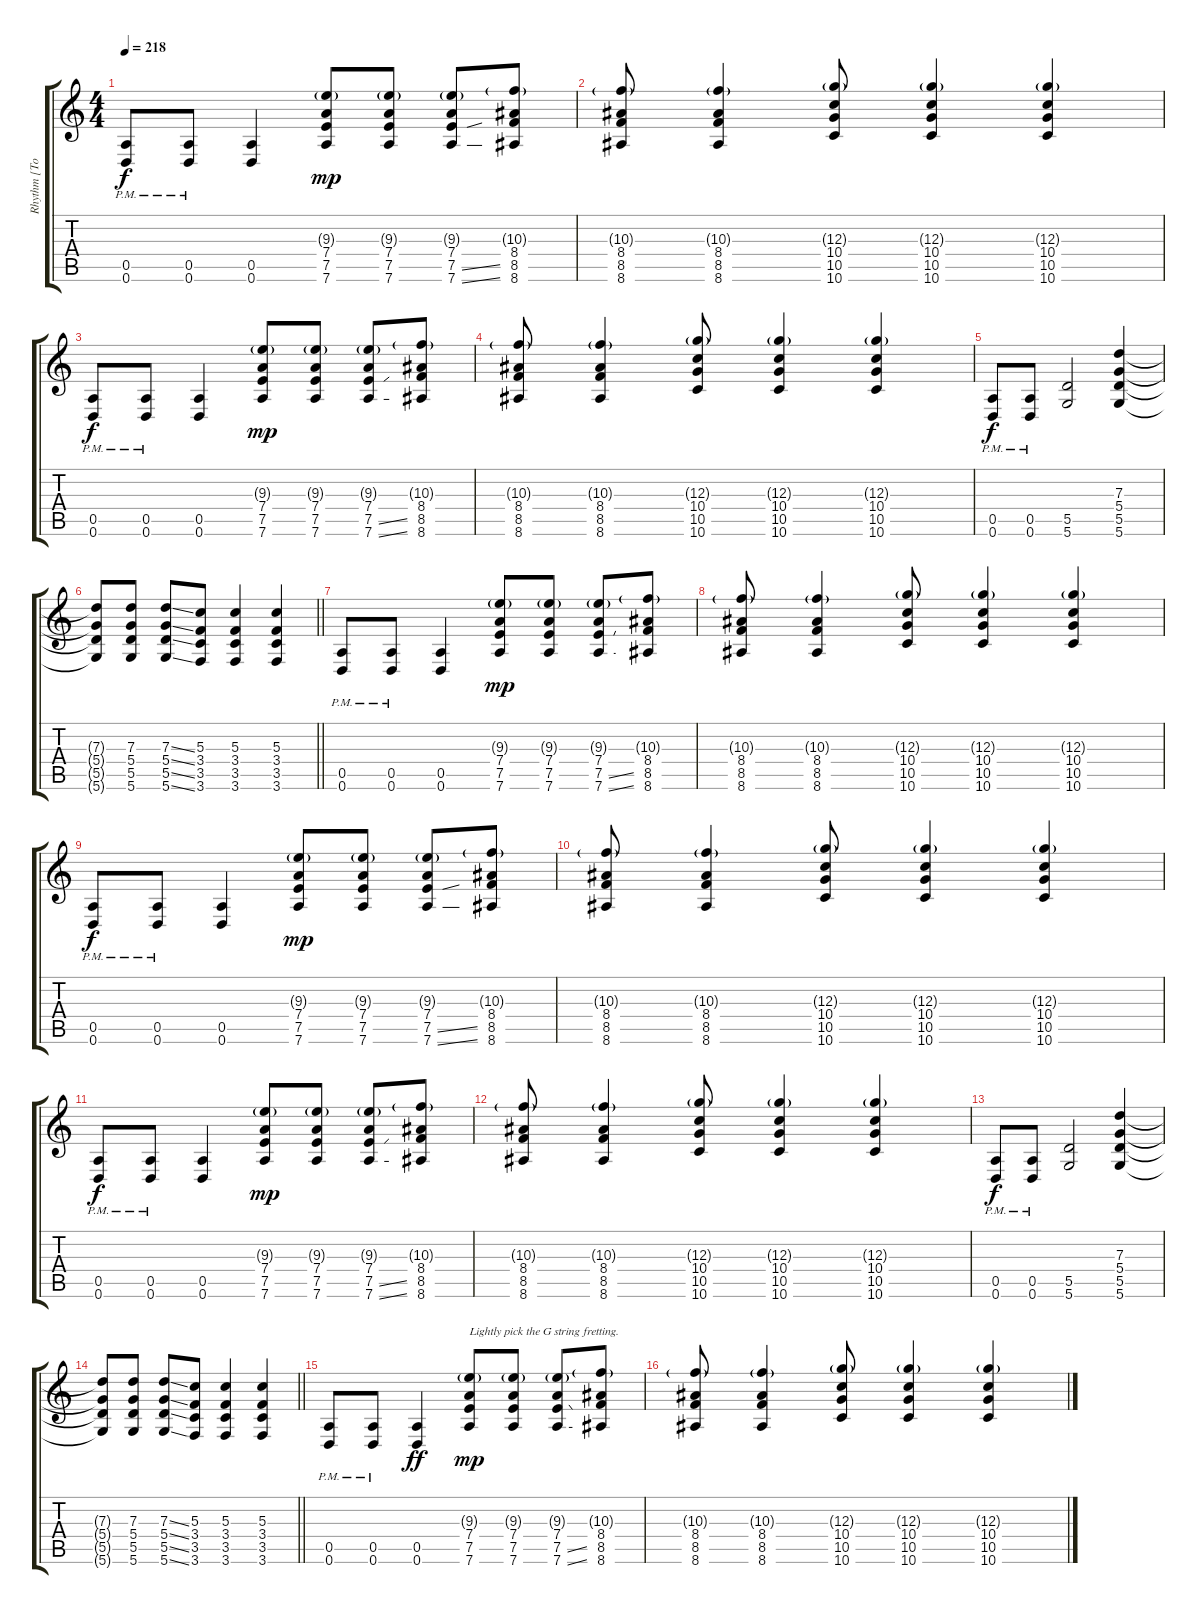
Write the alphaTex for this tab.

\track ("Rhythm [Tony Rombola]" "Rhythm [To") {instrument distortionguitar}
\staff {score tabs}
\tuning (E4 B3 G3 D3 A2 D2) {hide}
\ts (4 4)
\tempo 218
\clef g2
\ks c
(0.5{pm} 0.6{pm}).8{dy f} (0.5{pm} 0.6{pm}).8 (0.5 0.6).4 (9.3{g} 7.4 7.5 7.6).8{dy mp} (9.3{g} 7.4 7.5 7.6).8 (9.3{g} 7.4 7.5{ss} 7.6{ss}).8 (10.3{g} 8.4 8.5 8.6).8 |
(10.3{g} 8.4 8.5 8.6).8 (10.3{g} 8.4 8.5 8.6).4 (12.3{g} 10.4 10.5 10.6).8 (12.3{g} 10.4 10.5 10.6).4 (12.3{g} 10.4 10.5 10.6).4 |
(0.5{pm} 0.6{pm}).8{dy f} (0.5{pm} 0.6{pm}).8 (0.5 0.6).4 (9.3{g} 7.4 7.5 7.6).8{dy mp} (9.3{g} 7.4 7.5 7.6).8 (9.3{g} 7.4 7.5{ss} 7.6{ss}).8 (10.3{g} 8.4 8.5 8.6).8 |
(10.3{g} 8.4 8.5 8.6).8 (10.3{g} 8.4 8.5 8.6).4 (12.3{g} 10.4 10.5 10.6).8 (12.3{g} 10.4 10.5 10.6).4 (12.3{g} 10.4 10.5 10.6).4 |
(0.5{pm} 0.6{pm}).8{dy f} (0.5{pm} 0.6{pm}).8 (5.5 5.6).2 (7.3 5.4 5.5 5.6).4 |
\barLineRight lightlight
(7.3{t} 5.4{t} 5.5{t} 5.6{t}).8 (7.3 5.4 5.5 5.6).8 (7.3{ss} 5.4{ss} 5.5{ss} 5.6{ss}).8 (5.3 3.4 3.5 3.6).8 (5.3 3.4 3.5 3.6).4 (5.3 3.4 3.5 3.6).4 |
(0.5{pm} 0.6{pm}).8 (0.5{pm} 0.6{pm}).8 (0.5 0.6).4 (9.3{g} 7.4 7.5 7.6).8{dy mp} (9.3{g} 7.4 7.5 7.6).8 (9.3{g} 7.4 7.5{ss} 7.6{ss}).8 (10.3{g} 8.4 8.5 8.6).8 |
(10.3{g} 8.4 8.5 8.6).8 (10.3{g} 8.4 8.5 8.6).4 (12.3{g} 10.4 10.5 10.6).8 (12.3{g} 10.4 10.5 10.6).4 (12.3{g} 10.4 10.5 10.6).4 |
(0.5{pm} 0.6{pm}).8{dy f} (0.5{pm} 0.6{pm}).8 (0.5 0.6).4 (9.3{g} 7.4 7.5 7.6).8{dy mp} (9.3{g} 7.4 7.5 7.6).8 (9.3{g} 7.4 7.5{ss} 7.6{ss}).8 (10.3{g} 8.4 8.5 8.6).8 |
(10.3{g} 8.4 8.5 8.6).8 (10.3{g} 8.4 8.5 8.6).4 (12.3{g} 10.4 10.5 10.6).8 (12.3{g} 10.4 10.5 10.6).4 (12.3{g} 10.4 10.5 10.6).4 |
(0.5{pm} 0.6{pm}).8{dy f} (0.5{pm} 0.6{pm}).8 (0.5 0.6).4 (9.3{g} 7.4 7.5 7.6).8{dy mp} (9.3{g} 7.4 7.5 7.6).8 (9.3{g} 7.4 7.5{ss} 7.6{ss}).8 (10.3{g} 8.4 8.5 8.6).8 |
(10.3{g} 8.4 8.5 8.6).8 (10.3{g} 8.4 8.5 8.6).4 (12.3{g} 10.4 10.5 10.6).8 (12.3{g} 10.4 10.5 10.6).4 (12.3{g} 10.4 10.5 10.6).4 |
(0.5{pm} 0.6{pm}).8{dy f} (0.5{pm} 0.6{pm}).8 (5.5 5.6).2 (7.3 5.4 5.5 5.6).4 |
\barLineRight lightlight
(7.3{t} 5.4{t} 5.5{t} 5.6{t}).8 (7.3 5.4 5.5 5.6).8 (7.3{ss} 5.4{ss} 5.5{ss} 5.6{ss}).8 (5.3 3.4 3.5 3.6).8 (5.3 3.4 3.5 3.6).4 (5.3 3.4 3.5 3.6).4 |
(0.5{pm} 0.6{pm}).8 (0.5{pm} 0.6{pm}).8 (0.5 0.6).4{dy ff} (9.3{g} 7.4 7.5 7.6).8{txt "Lightly pick the G string fretting." dy mp} (9.3{g} 7.4 7.5 7.6).8 (9.3{g} 7.4 7.5{ss} 7.6{ss}).8 (10.3{g} 8.4 8.5 8.6).8 |
(10.3{g} 8.4 8.5 8.6).8 (10.3{g} 8.4 8.5 8.6).4 (12.3{g} 10.4 10.5 10.6).8 (12.3{g} 10.4 10.5 10.6).4 (12.3{g} 10.4 10.5 10.6).4
